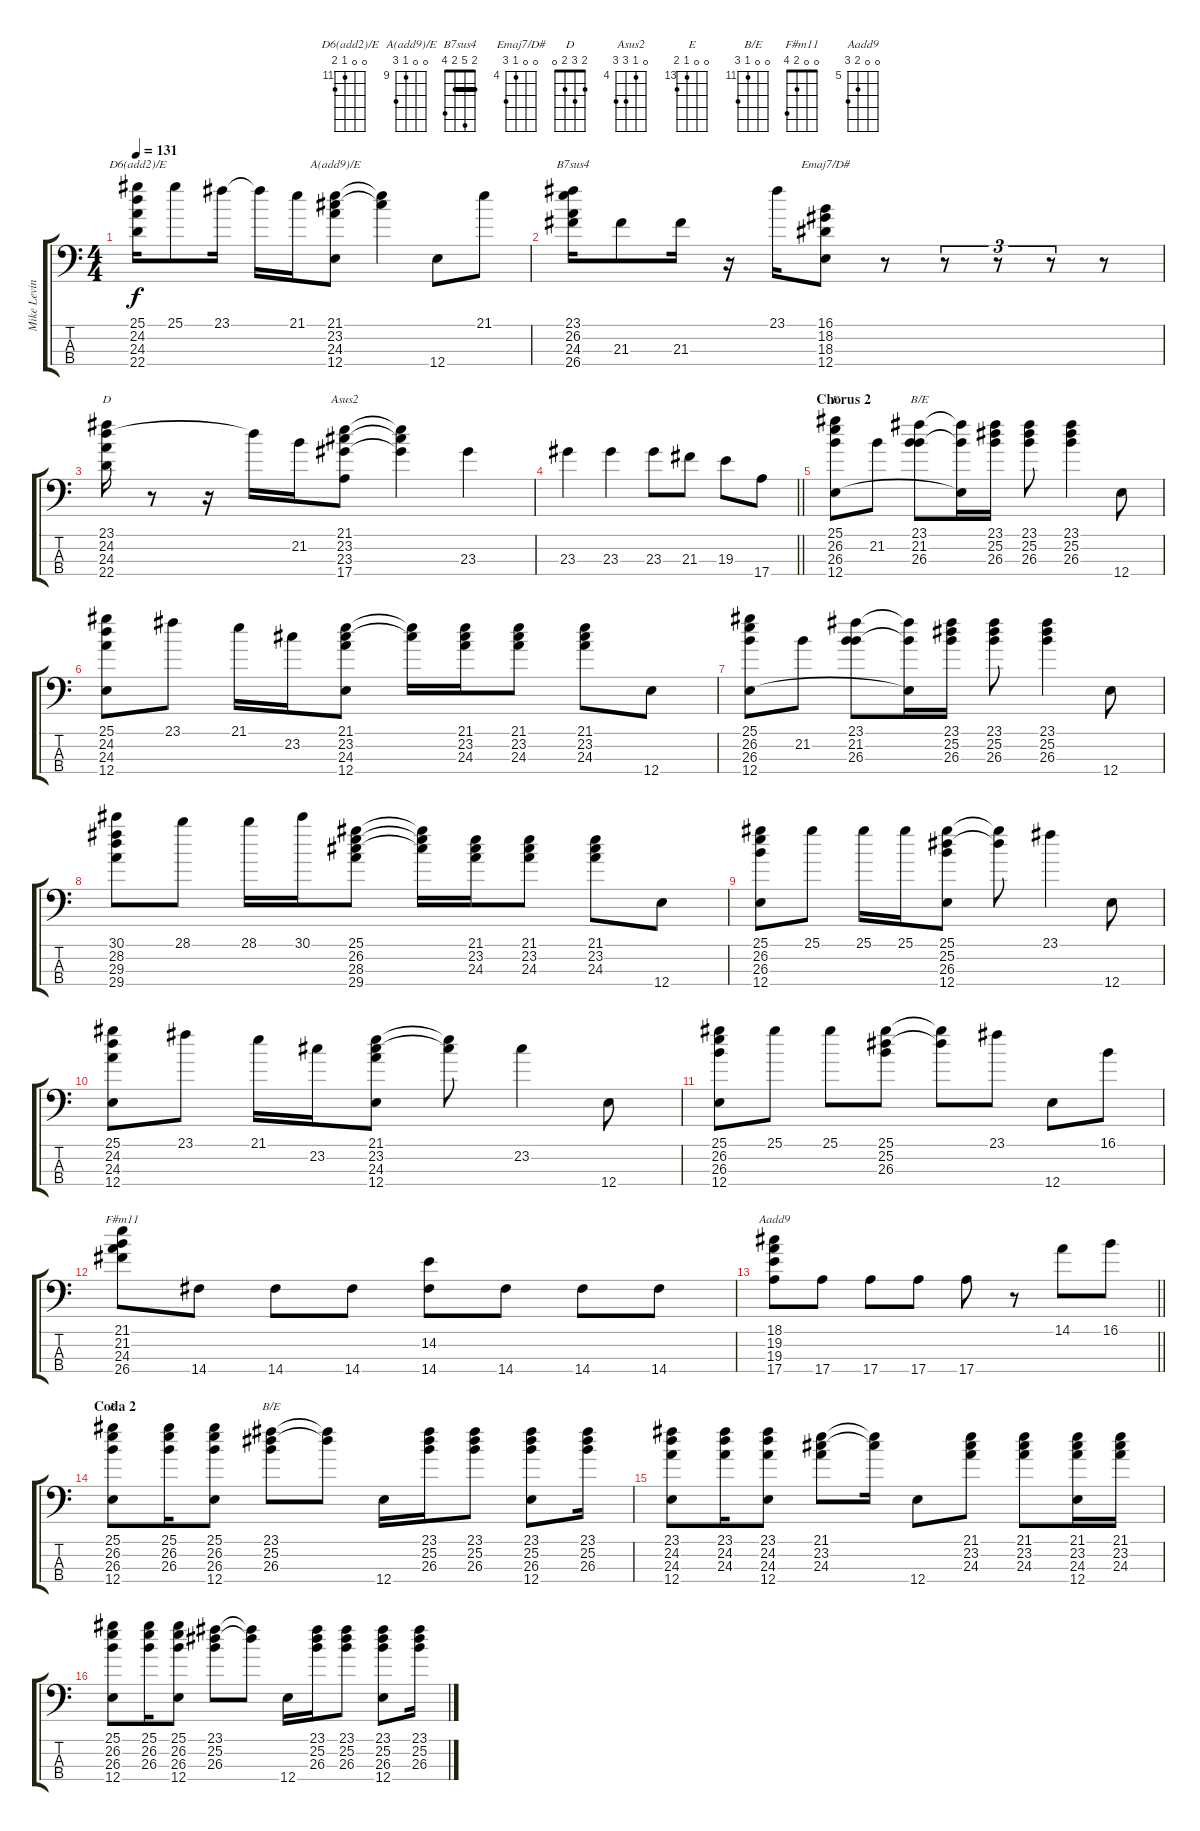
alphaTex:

\track ("Mike Levine" "Mike Levin") {instrument electricbasspick}
\staff {score tabs}
\tuning (G2 D2 A1 E1) {hide}
\chord ("D6(add2)/E" 0 0 11 12) {firstfret 11}
\chord ("A(add9)/E" 0 0 9 11) {firstfret 9}
\chord ("B7sus4" 2 5 2 4) {barre 2}
\chord ("Emaj7/D#" 0 0 4 6) {firstfret 4}
\chord ("D" 2 3 2 0)
\chord ("Asus2" 0 4 6 6) {firstfret 4}
\chord ("E" x x 13 14) {firstfret 13}
\chord ("B/E" x x 11 13) {firstfret 11}
\chord ("F#m11" 0 0 2 4)
\chord ("Aadd9" 0 0 6 7) {firstfret 5}
\chord ("E" 0 0 13 14) {firstfret 13}
\chord ("B/E" 0 0 11 13) {firstfret 11}
\ts (4 4)
\tempo 131
\clef f4
\ks c
(25.1 24.2 24.3 22.4).16{ch "D6(add2)/E" dy f} 25.1.8 23.1.16 23.1{t}.16 21.1.16 (21.1 23.2 24.3 12.4).8{ch "A(add9)/E"} (21.1{t} 23.2{t}).4 12.4.8 21.1.8 |
(23.1 26.2 24.3 26.4).16{ch "B7sus4"} 21.3.8 21.3.16 r.16 23.1.16 (16.1 18.2 18.3 12.4).8{ch "Emaj7/D#"} r.8 r.8{tu (3 2)} r.8{tu (3 2)} r.8{tu (3 2)} r.8 |
(23.1 24.2 24.3 22.4).16{ch "D"} r.8 r.16 24.2{t}.16 21.2.16 (21.1 23.2 23.3 17.4).8{ch "Asus2"} (21.1{t} 23.2{t} 23.3{t}).4 23.3.4 |
\barLineRight lightlight
23.3.4 23.3.4 23.3.8 21.3.8 19.3.8 17.4.8 |
\section ("" "Chorus 2")
(25.1 26.2 26.3 12.4).8{ch "E"} 21.2.8 (23.1 21.2 26.3).8{ch "B/E"} (23.1{t} 26.3{t} 12.4{t}).16 (23.1 25.2 26.3).16 (23.1 25.2 26.3).8 (23.1 25.2 26.3).4 12.4.8 |
(25.1 24.2 24.3 12.4).8 23.1.8 21.1.16 23.2.16 (21.1 23.2 24.3 12.4).8 (21.1{t} 23.2{t}).16 (21.1 23.2 24.3).16 (21.1 23.2 24.3).8 (21.1 23.2 24.3).8 12.4.8 |
(25.1 26.2 26.3 12.4).8 21.2.8 (23.1 21.2 26.3).8 (23.1{t} 26.3{t} 12.4{t}).16 (23.1 25.2 26.3).16 (23.1 25.2 26.3).8 (23.1 25.2 26.3).4 12.4.8 |
(30.1 28.2 29.3 29.4).8 28.1.8 28.1.16 30.1.16 (25.1 26.2 28.3 29.4).8 (25.1{t} 26.2{t} 28.3{t}).16 (21.1 23.2 24.3).16 (21.1 23.2 24.3).8 (21.1 23.2 24.3).8 12.4.8 |
(25.1 26.2 26.3 12.4).8 25.1.8 25.1.16 25.1.16 (25.1 25.2 26.3 12.4).8 (25.1{t} 25.2{t}).8 23.1.4 12.4.8 |
(25.1 24.2 24.3 12.4).8 23.1.8 21.1.16 23.2.16 (21.1 23.2 24.3 12.4).8 (21.1{t} 23.2{t}).8 23.2.4 12.4.8 |
(25.1 26.2 26.3 12.4).8 25.1.8 25.1.8 (25.1 25.2 26.3).8 (25.1{t} 25.2{t}).8 23.1.8 12.4.8 16.1.8 |
(21.1 21.2 24.3 26.4).8{ch "F#m11"} 14.4.8 14.4.8 14.4.8 (14.2 14.4).8 14.4.8 14.4.8 14.4.8 |
\barLineRight lightlight
(18.1 19.2 19.3 17.4).8{ch "Aadd9"} 17.4.8 17.4.8 17.4.8 17.4.8 r.8 14.1.8 16.1.8 |
\section ("" "Coda 2")
(25.1 26.2 26.3 12.4).8{ch "E"} (25.1 26.2 26.3).16 (25.1 26.2 26.3 12.4).8 (23.1 25.2 26.3).8{ch "B/E"} (23.1{t} 25.2{t}).8 12.4.16 (23.1 25.2 26.3).16 (23.1 25.2 26.3).8 (23.1 25.2 26.3 12.4).8 (23.1 25.2 26.3).16 |
(23.1 24.2 24.3 12.4).8 (23.1 24.2 24.3).16 (23.1 24.2 24.3 12.4).8 (21.1 23.2 24.3).8 (21.1{t} 23.2{t}).16 12.4.8 (21.1 23.2 24.3).8 (21.1 23.2 24.3).8 (21.1 23.2 24.3 12.4).16 (21.1 23.2 24.3).16 |
(25.1 26.2 26.3 12.4).8 (25.1 26.2 26.3).16 (25.1 26.2 26.3 12.4).8 (23.1 25.2 26.3).8 (23.1{t} 25.2{t}).8 12.4.16 (23.1 25.2 26.3).16 (23.1 25.2 26.3).8 (23.1 25.2 26.3 12.4).8 (23.1 25.2 26.3).16
